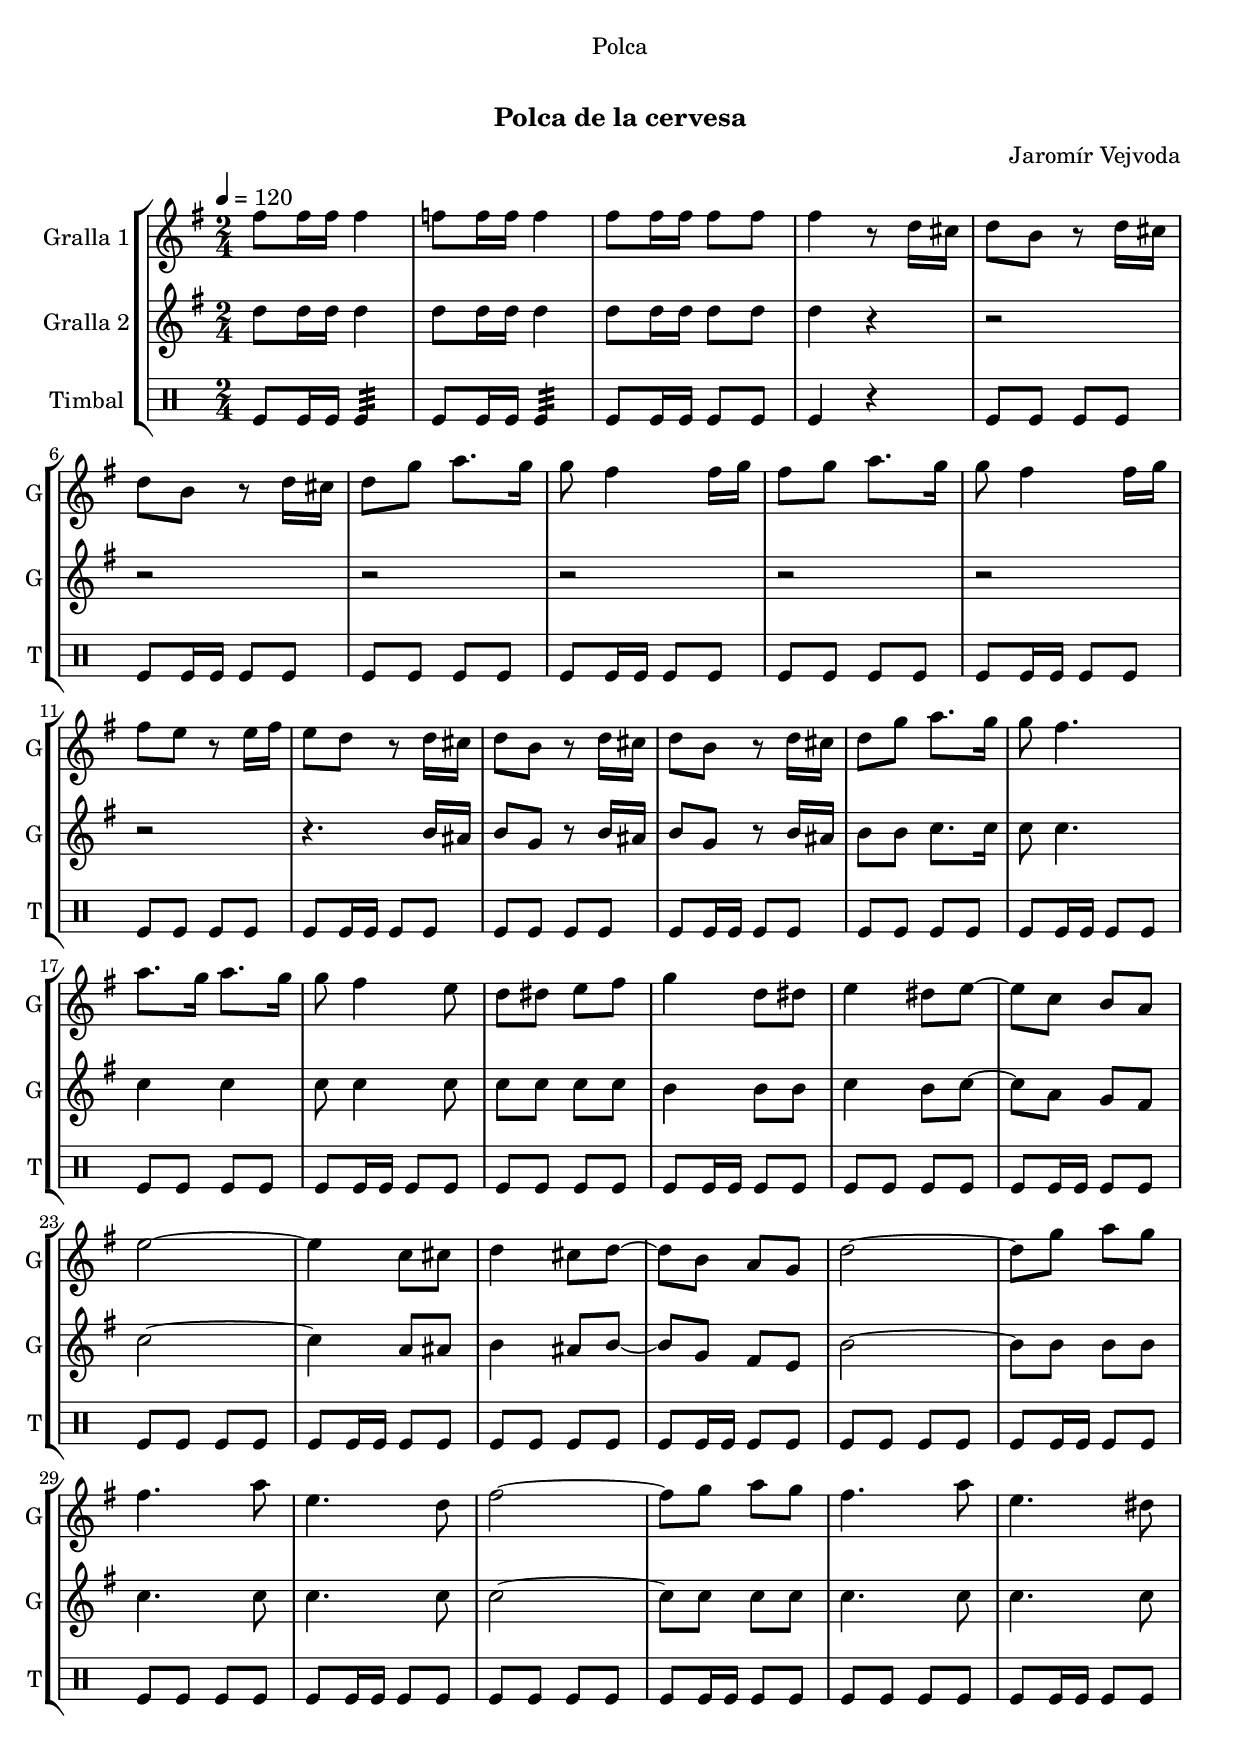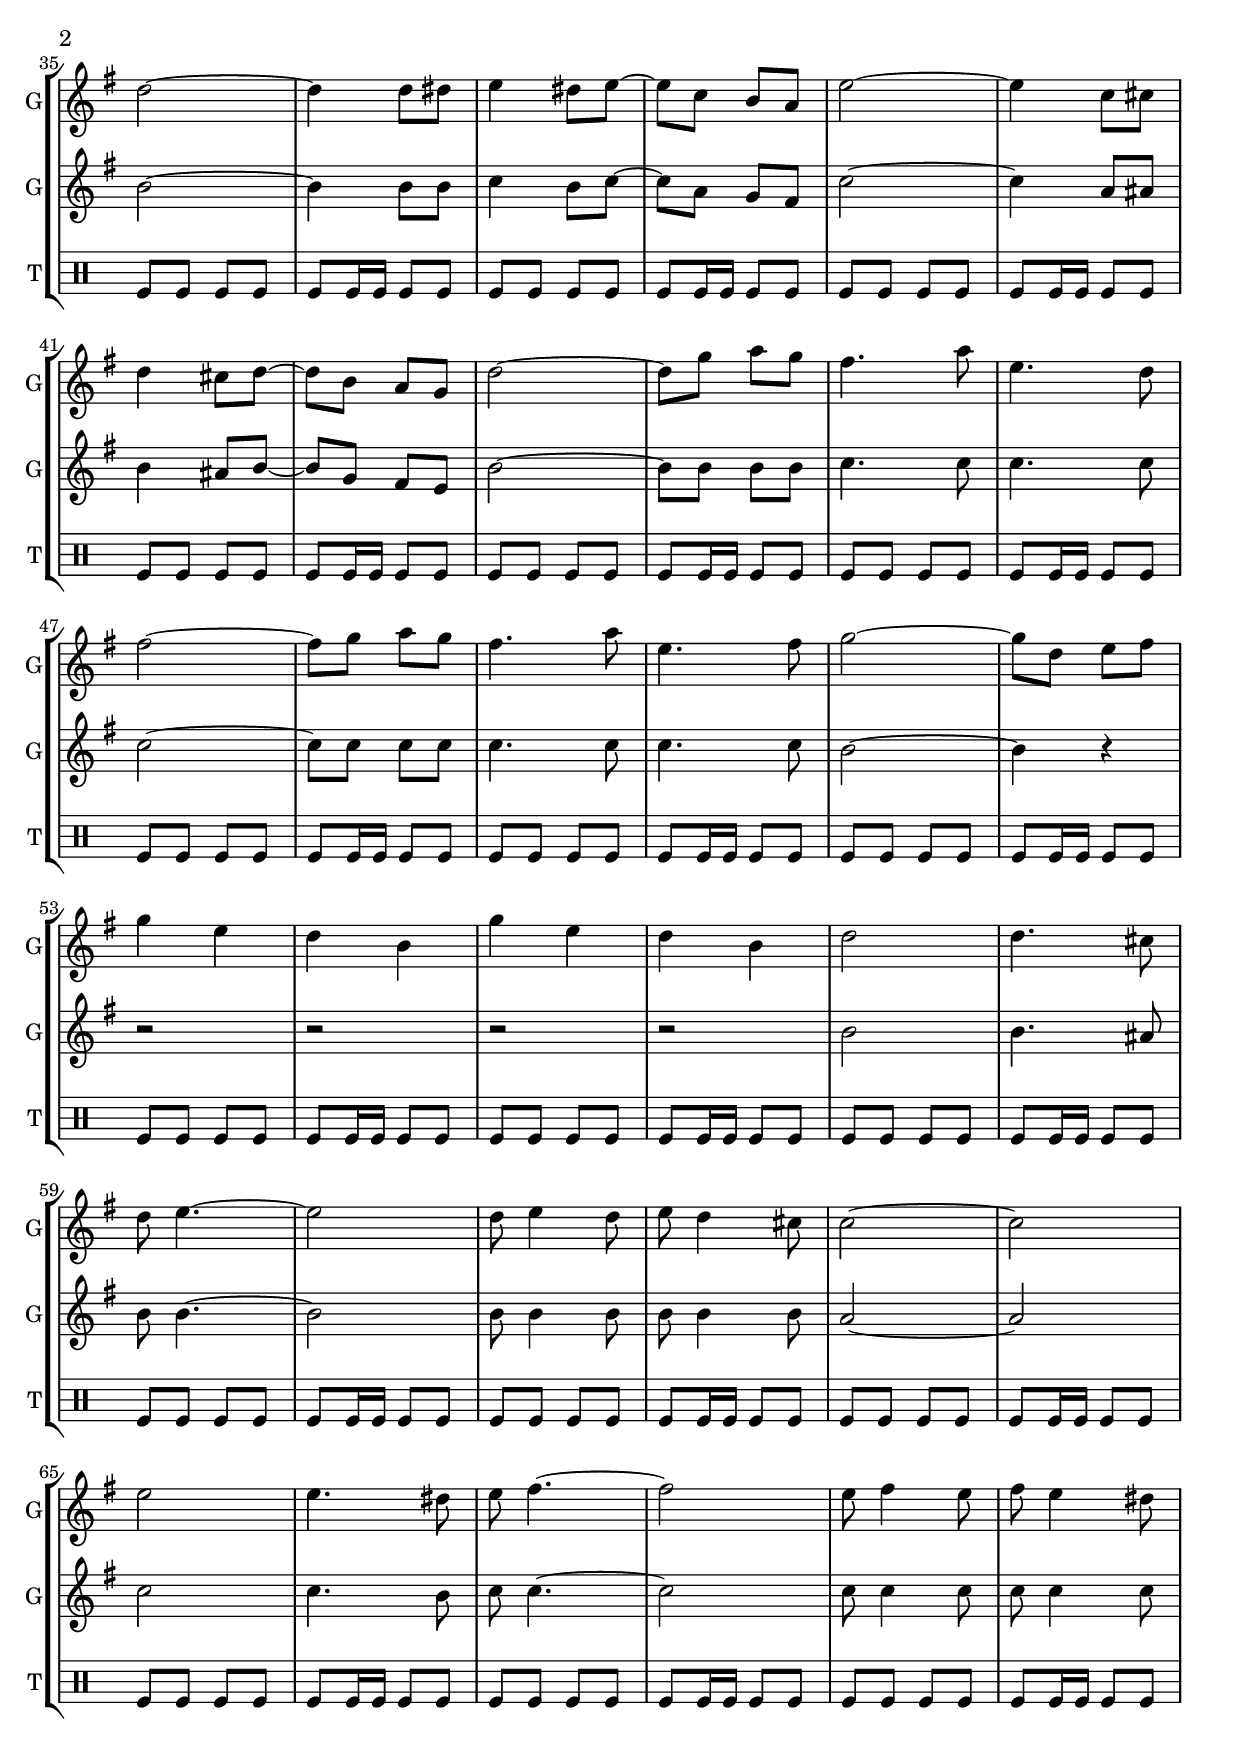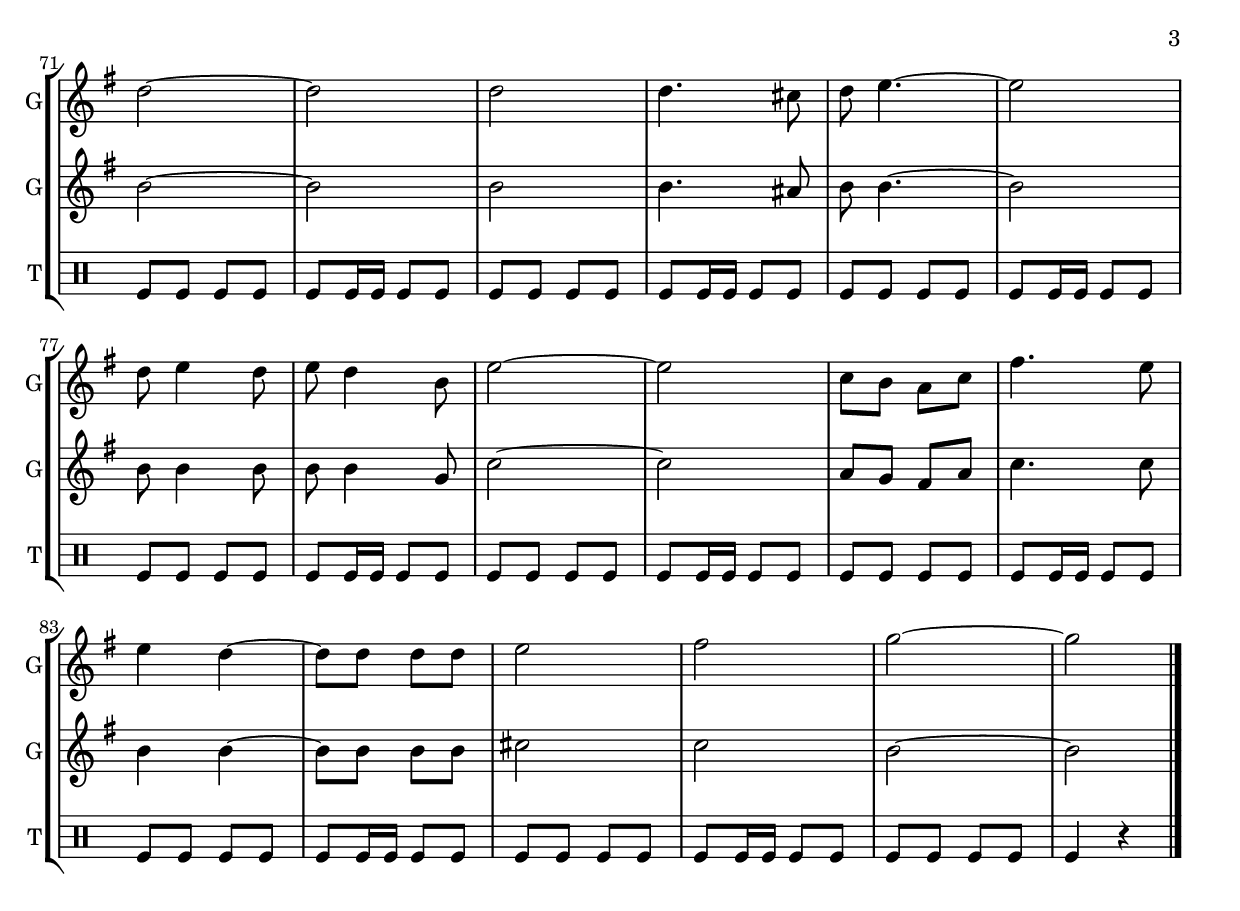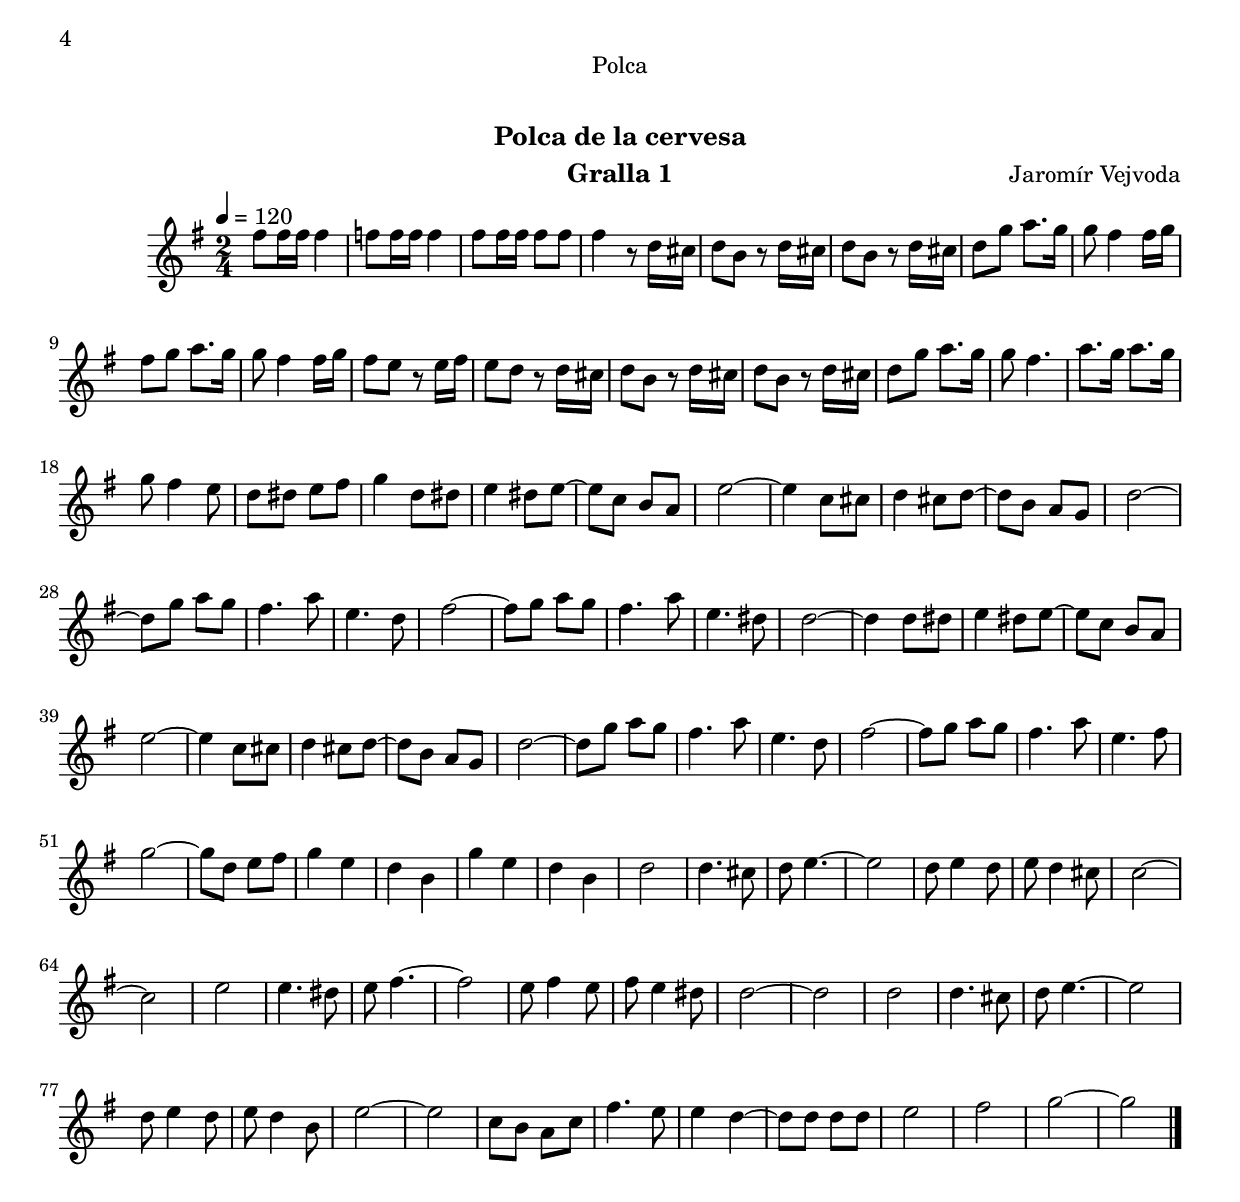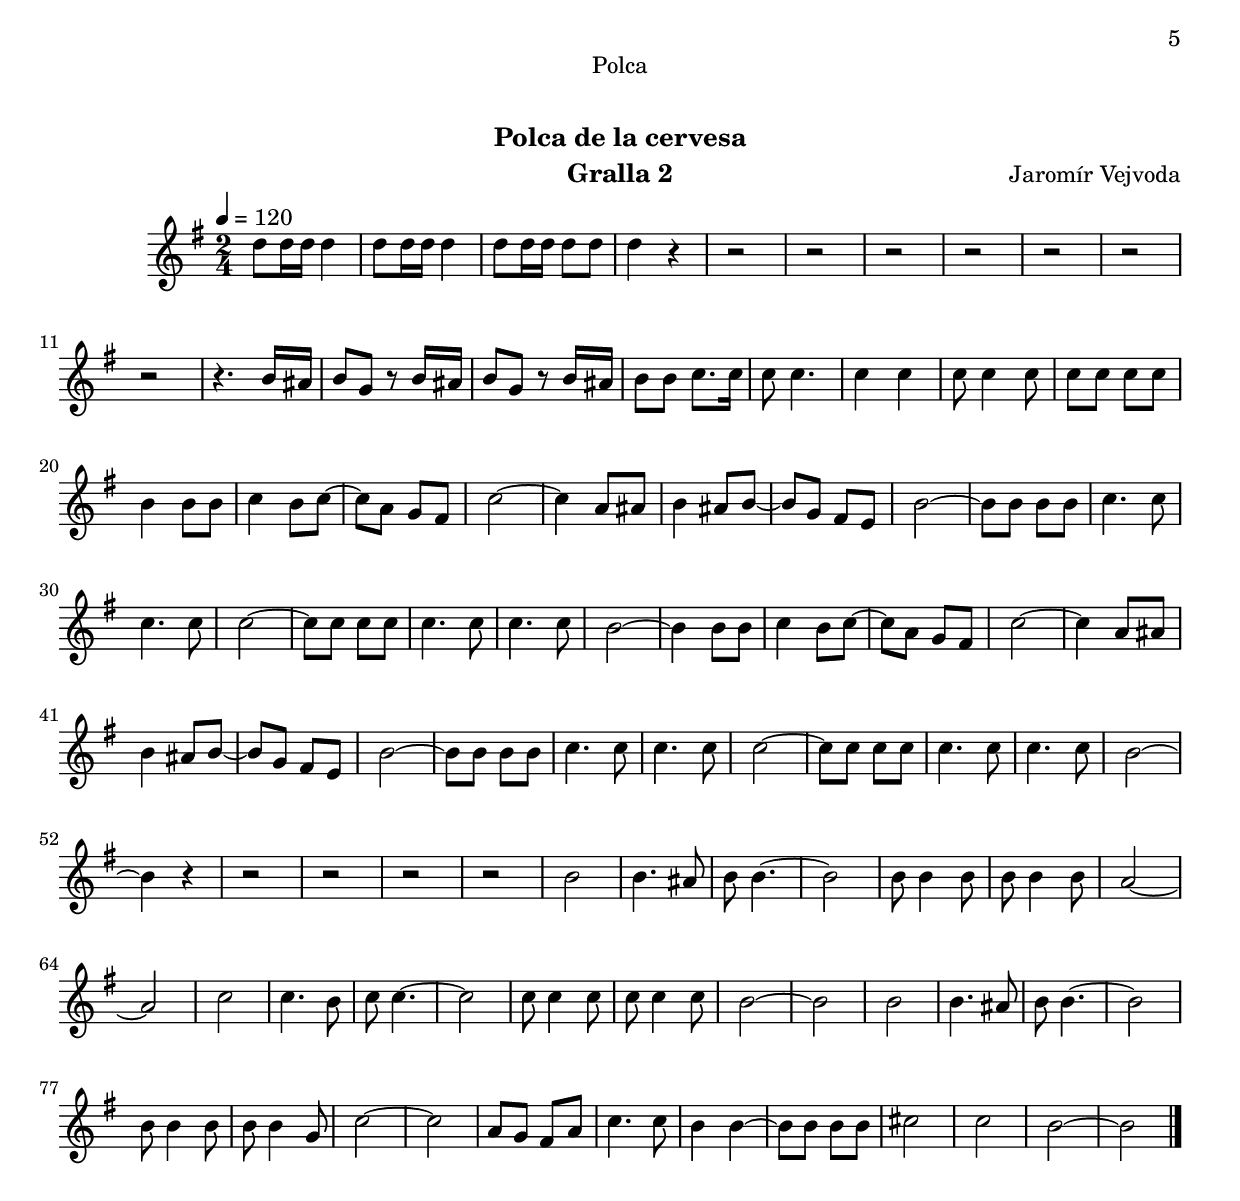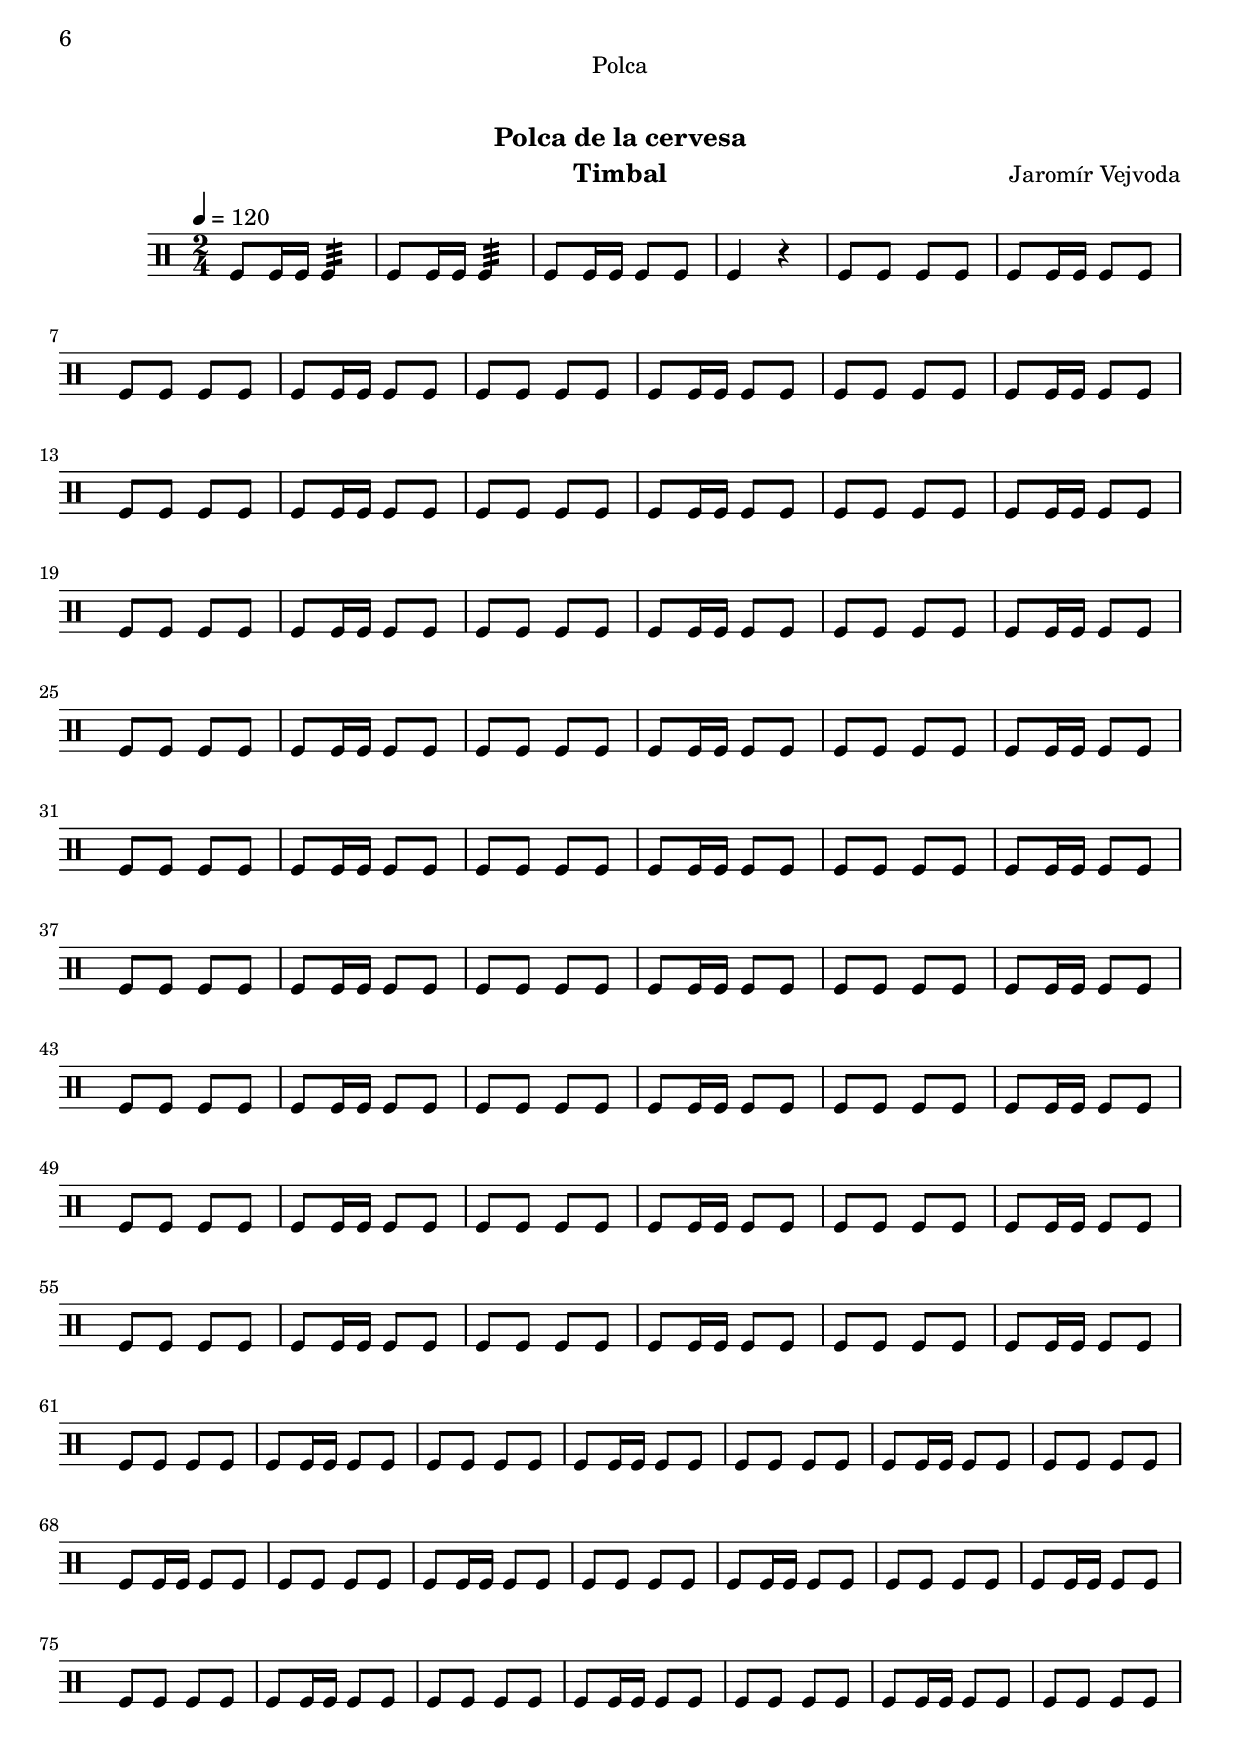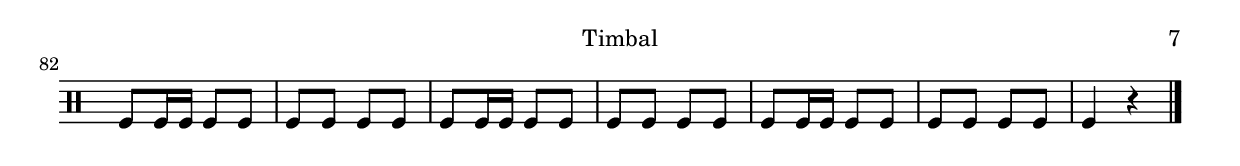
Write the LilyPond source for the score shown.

\version "2.16.0"

\header {
  dedication="Polca"
  title="  "
  subtitle="Polca de la cervesa"
  subsubtitle=""
  poet=""
  meter=""
  piece=""
  composer="Jaromír Vejvoda"
  arranger=""
  opus=""
  instrument=""
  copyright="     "
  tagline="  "
}

liniaroAa =
\relative fis''
{
  \tempo 4=120
  \clef treble
  \key g \major
  \time 2/4
  fis8 fis16 fis fis4  |
  f8 f16 f f4  |
  fis8 fis16 fis fis8 fis  |
  fis4 r8 d16 cis  |
  %05
  d8 b r d16 cis  |
  d8 b r d16 cis  |
  d8 g a8. g16  |
  g8 fis4 fis16 g  |
  fis8 g a8. g16  |
  %10
  g8 fis4 fis16 g  |
  fis8 e r e16 fis  |
  e8 d r d16 cis  |
  d8 b r d16 cis  |
  d8 b r d16 cis  |
  %15
  d8 g a8. g16  |
  g8 fis4.  |
  a8. g16 a8. g16  |
  g8 fis4 e8  |
  d8 dis e fis  |
  %20
  g4 d8 dis  |
  e4 dis8 e ~  |
  e8 c b a  |
  e'2 ~  |
  e4 c8 cis  |
  %25
  d4 cis8 d ~  |
  d8 b a g  |
  d'2 ~  |
  d8 g a g  |
  fis4. a8  |
  %30
  e4. d8  |
  fis2 ~  |
  fis8 g a g  |
  fis4. a8  |
  e4. dis8  |
  %35
  d2 ~  |
  d4 d8 dis  |
  e4 dis8 e ~  |
  e8 c b a  |
  e'2 ~  |
  %40
  e4 c8 cis  |
  d4 cis8 d ~  |
  d8 b a g  |
  d'2 ~  |
  d8 g a g  |
  %45
  fis4. a8  |
  e4. d8  |
  fis2 ~  |
  fis8 g a g  |
  fis4. a8  |
  %50
  e4. fis8  |
  g2 ~  |
  g8 d e fis  |
  g4 e  |
  d4 b  |
  %55
  g'4 e  |
  d4 b  |
  d2  |
  d4. cis8  |
  d8 e4. ~  |
  %60
  e2  |
  d8 e4 d8  |
  e8 d4 cis8  |
  c2 ~  |
  c2  |
  %65
  e2  |
  e4. dis8  |
  e8 fis4. ~  |
  fis2  |
  e8 fis4 e8  |
  %70
  fis8 e4 dis8  |
  d2 ~  |
  d2  |
  d2  |
  d4. cis8  |
  %75
  d8 e4. ~  |
  e2  |
  d8 e4 d8  |
  e8 d4 b8  |
  e2 ~  |
  %80
  e2  |
  c8 b a c  |
  fis4. e8  |
  e4 d ~  |
  d8 d d d  |
  %85
  e2  |
  fis2  |
  g2 ~  |
  g2  \bar "|."
}

liniaroAb =
\relative d''
{
  \tempo 4=120
  \clef treble
  \key g \major
  \time 2/4
  d8 d16 d d4  |
  d8 d16 d d4  |
  d8 d16 d d8 d  |
  d4 r  |
  %05
  r2  |
  r2  |
  r2  |
  r2  |
  r2  |
  %10
  r2  |
  r2  |
  r4. b16 ais  |
  b8 g r b16 ais  |
  b8 g r b16 ais  |
  %15
  b8 b c8. c16  |
  c8 c4.  |
  c4 c  |
  c8 c4 c8  |
  c8 c c c  |
  %20
  b4 b8 b  |
  c4 b8 c ~  |
  c8 a g fis  |
  c'2 ~  |
  c4 a8 ais  |
  %25
  b4 ais8 b ~  |
  b8 g fis e  |
  b'2 ~  |
  b8 b b b  |
  c4. c8  |
  %30
  c4. c8  |
  c2 ~  |
  c8 c c c  |
  c4. c8  |
  c4. c8  |
  %35
  b2 ~  |
  b4 b8 b  |
  c4 b8 c ~  |
  c8 a g fis  |
  c'2 ~  |
  %40
  c4 a8 ais  |
  b4 ais8 b ~  |
  b8 g fis e  |
  b'2 ~  |
  b8 b b b  |
  %45
  c4. c8  |
  c4. c8  |
  c2 ~  |
  c8 c c c  |
  c4. c8  |
  %50
  c4. c8  |
  b2 ~  |
  b4 r  |
  r2  |
  r2  |
  %55
  r2  |
  r2  |
  b2  |
  b4. ais8  |
  b8 b4. ~  |
  %60
  b2  |
  b8 b4 b8  |
  b8 b4 b8  |
  a2 ~  |
  a2  |
  %65
  c2  |
  c4. b8  |
  c8 c4. ~  |
  c2  |
  c8 c4 c8  |
  %70
  c8 c4 c8  |
  b2 ~  |
  b2  |
  b2  |
  b4. ais8  |
  %75
  b8 b4. ~  |
  b2  |
  b8 b4 b8  |
  b8 b4 g8  |
  c2 ~  |
  %80
  c2  |
  a8 g fis a  |
  c4. c8  |
  b4 b ~  |
  b8 b b b  |
  %85
  cis2  |
  c2  |
  b2 ~  |
  b2  \bar "|."
}

liniaroAc =
\drummode
{
  \tempo 4=120
  \time 2/4
  tomfl8 tomfl16 tomfl tomfl4:32  |
  tomfl8 tomfl16 tomfl tomfl4:32  |
  tomfl8 tomfl16 tomfl tomfl8 tomfl  |
  tomfl4 r  |
  %05
  tomfl8 tomfl tomfl tomfl  |
  tomfl8 tomfl16 tomfl tomfl8 tomfl  |
  tomfl8 tomfl tomfl tomfl  |
  tomfl8 tomfl16 tomfl tomfl8 tomfl  |
  tomfl8 tomfl tomfl tomfl  |
  %10
  tomfl8 tomfl16 tomfl tomfl8 tomfl  |
  tomfl8 tomfl tomfl tomfl  |
  tomfl8 tomfl16 tomfl tomfl8 tomfl  |
  tomfl8 tomfl tomfl tomfl  |
  tomfl8 tomfl16 tomfl tomfl8 tomfl  |
  %15
  tomfl8 tomfl tomfl tomfl  |
  tomfl8 tomfl16 tomfl tomfl8 tomfl  |
  tomfl8 tomfl tomfl tomfl  |
  tomfl8 tomfl16 tomfl tomfl8 tomfl  |
  tomfl8 tomfl tomfl tomfl  |
  %20
  tomfl8 tomfl16 tomfl tomfl8 tomfl  |
  tomfl8 tomfl tomfl tomfl  |
  tomfl8 tomfl16 tomfl tomfl8 tomfl  |
  tomfl8 tomfl tomfl tomfl  |
  tomfl8 tomfl16 tomfl tomfl8 tomfl  |
  %25
  tomfl8 tomfl tomfl tomfl  |
  tomfl8 tomfl16 tomfl tomfl8 tomfl  |
  tomfl8 tomfl tomfl tomfl  |
  tomfl8 tomfl16 tomfl tomfl8 tomfl  |
  tomfl8 tomfl tomfl tomfl  |
  %30
  tomfl8 tomfl16 tomfl tomfl8 tomfl  |
  tomfl8 tomfl tomfl tomfl  |
  tomfl8 tomfl16 tomfl tomfl8 tomfl  |
  tomfl8 tomfl tomfl tomfl  |
  tomfl8 tomfl16 tomfl tomfl8 tomfl  |
  %35
  tomfl8 tomfl tomfl tomfl  |
  tomfl8 tomfl16 tomfl tomfl8 tomfl  |
  tomfl8 tomfl tomfl tomfl  |
  tomfl8 tomfl16 tomfl tomfl8 tomfl  |
  tomfl8 tomfl tomfl tomfl  |
  %40
  tomfl8 tomfl16 tomfl tomfl8 tomfl  |
  tomfl8 tomfl tomfl tomfl  |
  tomfl8 tomfl16 tomfl tomfl8 tomfl  |
  tomfl8 tomfl tomfl tomfl  |
  tomfl8 tomfl16 tomfl tomfl8 tomfl  |
  %45
  tomfl8 tomfl tomfl tomfl  |
  tomfl8 tomfl16 tomfl tomfl8 tomfl  |
  tomfl8 tomfl tomfl tomfl  |
  tomfl8 tomfl16 tomfl tomfl8 tomfl  |
  tomfl8 tomfl tomfl tomfl  |
  %50
  tomfl8 tomfl16 tomfl tomfl8 tomfl  |
  tomfl8 tomfl tomfl tomfl  |
  tomfl8 tomfl16 tomfl tomfl8 tomfl  |
  tomfl8 tomfl tomfl tomfl  |
  tomfl8 tomfl16 tomfl tomfl8 tomfl  |
  %55
  tomfl8 tomfl tomfl tomfl  |
  tomfl8 tomfl16 tomfl tomfl8 tomfl  |
  tomfl8 tomfl tomfl tomfl  |
  tomfl8 tomfl16 tomfl tomfl8 tomfl  |
  tomfl8 tomfl tomfl tomfl  |
  %60
  tomfl8 tomfl16 tomfl tomfl8 tomfl  |
  tomfl8 tomfl tomfl tomfl  |
  tomfl8 tomfl16 tomfl tomfl8 tomfl  |
  tomfl8 tomfl tomfl tomfl  |
  tomfl8 tomfl16 tomfl tomfl8 tomfl  |
  %65
  tomfl8 tomfl tomfl tomfl  |
  tomfl8 tomfl16 tomfl tomfl8 tomfl  |
  tomfl8 tomfl tomfl tomfl  |
  tomfl8 tomfl16 tomfl tomfl8 tomfl  |
  tomfl8 tomfl tomfl tomfl  |
  %70
  tomfl8 tomfl16 tomfl tomfl8 tomfl  |
  tomfl8 tomfl tomfl tomfl  |
  tomfl8 tomfl16 tomfl tomfl8 tomfl  |
  tomfl8 tomfl tomfl tomfl  |
  tomfl8 tomfl16 tomfl tomfl8 tomfl  |
  %75
  tomfl8 tomfl tomfl tomfl  |
  tomfl8 tomfl16 tomfl tomfl8 tomfl  |
  tomfl8 tomfl tomfl tomfl  |
  tomfl8 tomfl16 tomfl tomfl8 tomfl  |
  tomfl8 tomfl tomfl tomfl  |
  %80
  tomfl8 tomfl16 tomfl tomfl8 tomfl  |
  tomfl8 tomfl tomfl tomfl  |
  tomfl8 tomfl16 tomfl tomfl8 tomfl  |
  tomfl8 tomfl tomfl tomfl  |
  tomfl8 tomfl16 tomfl tomfl8 tomfl  |
  %85
  tomfl8 tomfl tomfl tomfl  |
  tomfl8 tomfl16 tomfl tomfl8 tomfl  |
  tomfl8 tomfl tomfl tomfl  |
  tomfl4 r4  \bar "|." % kompletite
}

\bookpart {
  \score {
    \new StaffGroup {
      \override Score.RehearsalMark #'self-alignment-X = #LEFT
      <<
        \new Staff \with {instrumentName = #"Gralla 1" shortInstrumentName = #"G"} \liniaroAa
        \new Staff \with {instrumentName = #"Gralla 2" shortInstrumentName = #"G"} \liniaroAb
        \new DrumStaff \with {instrumentName = #"Timbal" shortInstrumentName = #"T"} \liniaroAc
      >>
    }
    \layout {}
  }\score { \unfoldRepeats
    \new StaffGroup {
      \override Score.RehearsalMark #'self-alignment-X = #LEFT
      <<
        \new Staff \with {instrumentName = #"Gralla 1" shortInstrumentName = #"G"} \liniaroAa
        \new Staff \with {instrumentName = #"Gralla 2" shortInstrumentName = #"G"} \liniaroAb
        \new DrumStaff \with {instrumentName = #"Timbal" shortInstrumentName = #"T"} \liniaroAc
      >>
    }
    \midi {}
  }
}

\bookpart {
  \header {instrument="Gralla 1"}
  \score {
    \new StaffGroup {
      \override Score.RehearsalMark #'self-alignment-X = #LEFT
      <<
        \new Staff \liniaroAa
      >>
    }
    \layout {}
  }\score { \unfoldRepeats
    \new StaffGroup {
      \override Score.RehearsalMark #'self-alignment-X = #LEFT
      <<
        \new Staff \liniaroAa
      >>
    }
    \midi {}
  }
}

\bookpart {
  \header {instrument="Gralla 2"}
  \score {
    \new StaffGroup {
      \override Score.RehearsalMark #'self-alignment-X = #LEFT
      <<
        \new Staff \liniaroAb
      >>
    }
    \layout {}
  }\score { \unfoldRepeats
    \new StaffGroup {
      \override Score.RehearsalMark #'self-alignment-X = #LEFT
      <<
        \new Staff \liniaroAb
      >>
    }
    \midi {}
  }
}

\bookpart {
  \header {instrument="Timbal"}
  \score {
    \new StaffGroup {
      \override Score.RehearsalMark #'self-alignment-X = #LEFT
      <<
        \new DrumStaff \liniaroAc
      >>
    }
    \layout {}
  }\score { \unfoldRepeats
    \new StaffGroup {
      \override Score.RehearsalMark #'self-alignment-X = #LEFT
      <<
        \new DrumStaff \liniaroAc
      >>
    }
    \midi {}
  }
}

